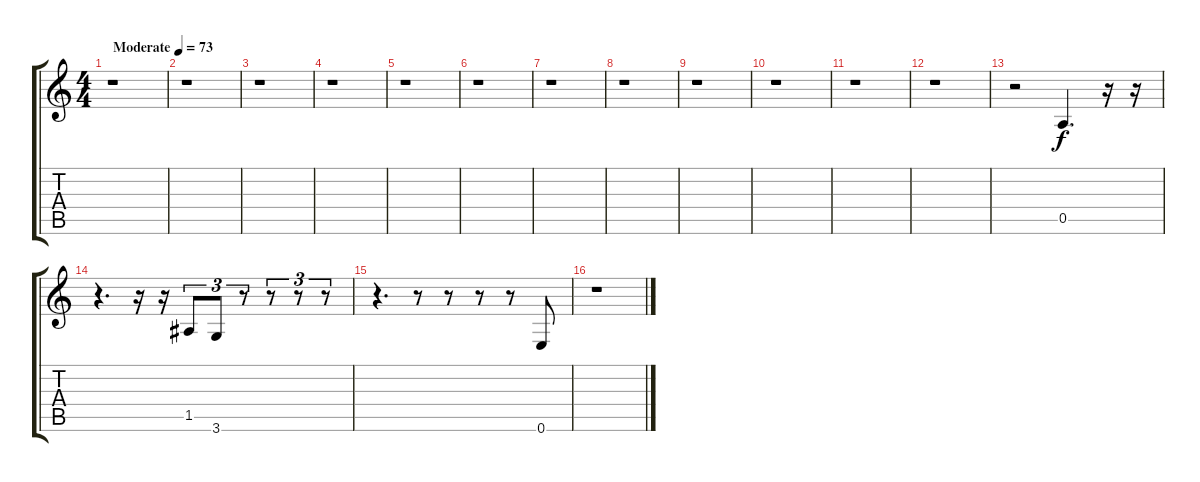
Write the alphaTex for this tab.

\track "" {instrument electricbassfinger}
\staff {score tabs}
\tuning (E4 B3 G3 D3 A2 E2) {hide}
\ts (4 4)
\tempo (73 "Moderate")
\clef g2
\ks c
r.1{dy f instrument electricbassfinger} |
r.1 |
r.1 |
r.1 |
r.1 |
r.1 |
r.1 |
r.1 |
r.1 |
r.1 |
r.1 |
r.1 |
r.2 0.5.4{d} r.16 r.16 |
r.4{d} r.16 r.16 1.5.8{tu (3 2)} 3.6.8{tu (3 2)} r.8{tu (3 2)} r.8{tu (3 2)} r.8{tu (3 2)} r.8{tu (3 2)} |
r.4{d} r.8 r.8 r.8 r.8 0.6.8 |
r.1
